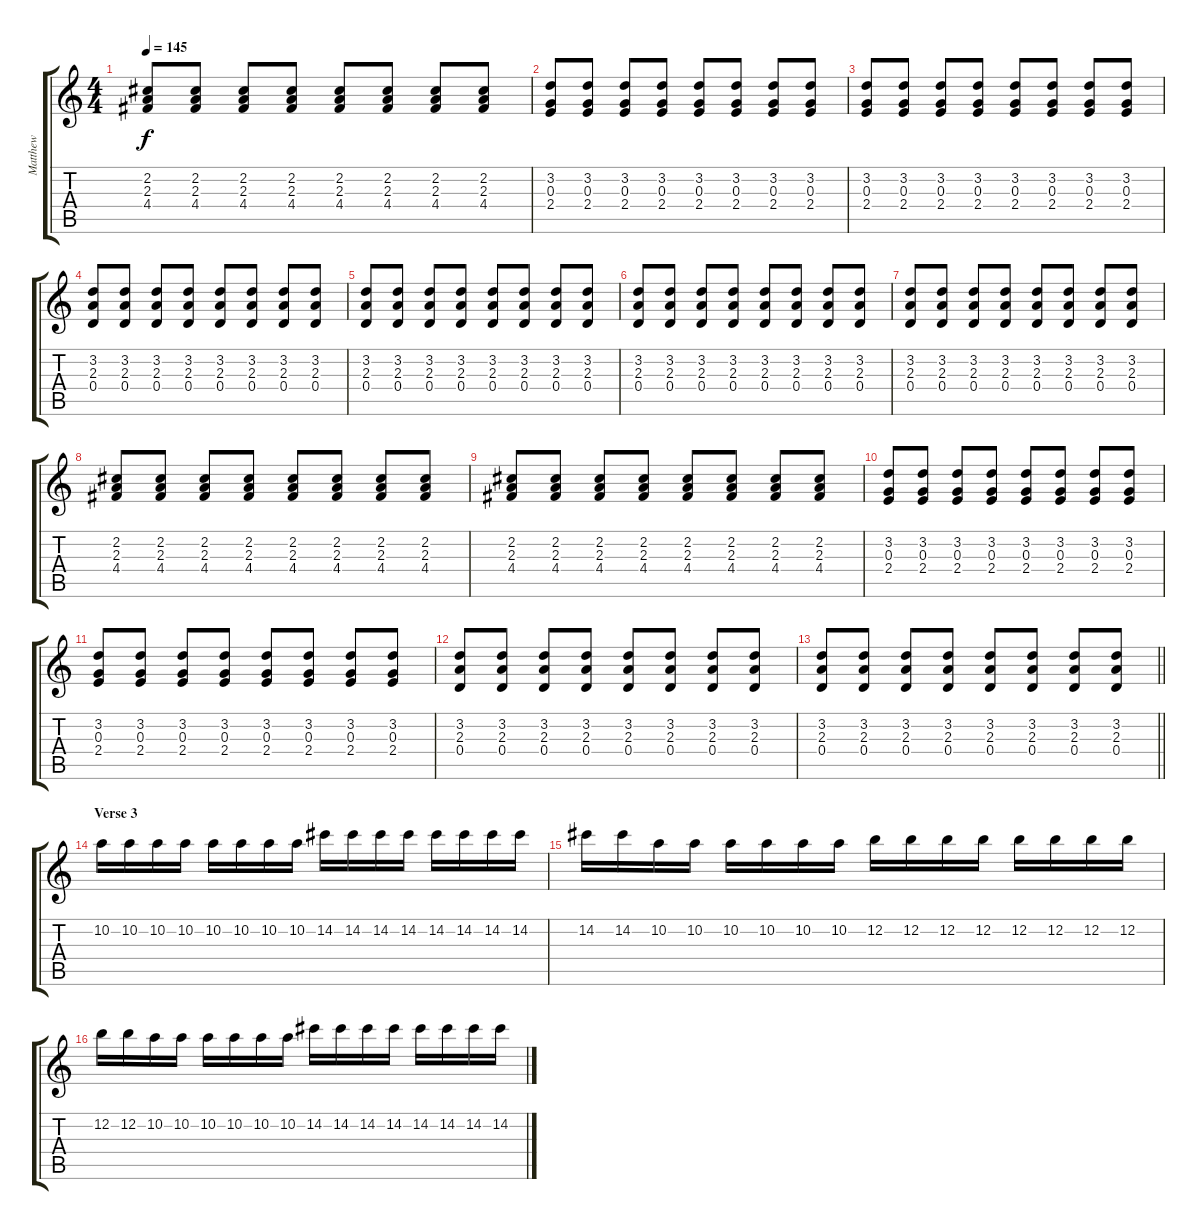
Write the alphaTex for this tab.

\track ("Matthew" "Matthew") {instrument overdrivenguitar}
\staff {score tabs}
\tuning (E4 B3 G3 D3 A2 E2) {hide}
\ts (4 4)
\tempo 145
\clef g2
\ks c
(2.2 2.3 4.4).8{dy f} (2.2 2.3 4.4).8 (2.2 2.3 4.4).8 (2.2 2.3 4.4).8 (2.2 2.3 4.4).8 (2.2 2.3 4.4).8 (2.2 2.3 4.4).8 (2.2 2.3 4.4).8 |
(3.2 0.3 2.4).8 (3.2 0.3 2.4).8 (3.2 0.3 2.4).8 (3.2 0.3 2.4).8 (3.2 0.3 2.4).8 (3.2 0.3 2.4).8 (3.2 0.3 2.4).8 (3.2 0.3 2.4).8 |
(3.2 0.3 2.4).8 (3.2 0.3 2.4).8 (3.2 0.3 2.4).8 (3.2 0.3 2.4).8 (3.2 0.3 2.4).8 (3.2 0.3 2.4).8 (3.2 0.3 2.4).8 (3.2 0.3 2.4).8 |
(3.2 2.3 0.4).8 (3.2 2.3 0.4).8 (3.2 2.3 0.4).8 (3.2 2.3 0.4).8 (3.2 2.3 0.4).8 (3.2 2.3 0.4).8 (3.2 2.3 0.4).8 (3.2 2.3 0.4).8 |
(3.2 2.3 0.4).8 (3.2 2.3 0.4).8 (3.2 2.3 0.4).8 (3.2 2.3 0.4).8 (3.2 2.3 0.4).8 (3.2 2.3 0.4).8 (3.2 2.3 0.4).8 (3.2 2.3 0.4).8 |
(3.2 2.3 0.4).8{instrument overdrivenguitar} (3.2 2.3 0.4).8 (3.2 2.3 0.4).8 (3.2 2.3 0.4).8 (3.2 2.3 0.4).8 (3.2 2.3 0.4).8 (3.2 2.3 0.4).8 (3.2 2.3 0.4).8 |
(3.2 2.3 0.4).8 (3.2 2.3 0.4).8 (3.2 2.3 0.4).8 (3.2 2.3 0.4).8 (3.2 2.3 0.4).8 (3.2 2.3 0.4).8 (3.2 2.3 0.4).8 (3.2 2.3 0.4).8 |
(2.2 2.3 4.4).8 (2.2 2.3 4.4).8 (2.2 2.3 4.4).8 (2.2 2.3 4.4).8 (2.2 2.3 4.4).8 (2.2 2.3 4.4).8 (2.2 2.3 4.4).8 (2.2 2.3 4.4).8 |
(2.2 2.3 4.4).8 (2.2 2.3 4.4).8 (2.2 2.3 4.4).8 (2.2 2.3 4.4).8 (2.2 2.3 4.4).8 (2.2 2.3 4.4).8 (2.2 2.3 4.4).8 (2.2 2.3 4.4).8 |
(3.2 0.3 2.4).8 (3.2 0.3 2.4).8 (3.2 0.3 2.4).8 (3.2 0.3 2.4).8 (3.2 0.3 2.4).8 (3.2 0.3 2.4).8 (3.2 0.3 2.4).8 (3.2 0.3 2.4).8 |
(3.2 0.3 2.4).8 (3.2 0.3 2.4).8 (3.2 0.3 2.4).8 (3.2 0.3 2.4).8 (3.2 0.3 2.4).8 (3.2 0.3 2.4).8 (3.2 0.3 2.4).8 (3.2 0.3 2.4).8 |
(3.2 2.3 0.4).8 (3.2 2.3 0.4).8 (3.2 2.3 0.4).8 (3.2 2.3 0.4).8 (3.2 2.3 0.4).8 (3.2 2.3 0.4).8 (3.2 2.3 0.4).8 (3.2 2.3 0.4).8 |
\barLineRight lightlight
(3.2 2.3 0.4).8 (3.2 2.3 0.4).8 (3.2 2.3 0.4).8 (3.2 2.3 0.4).8 (3.2 2.3 0.4).8 (3.2 2.3 0.4).8 (3.2 2.3 0.4).8 (3.2 2.3 0.4).8 |
\section ("" "Verse 3")
10.2.16{instrument overdrivenguitar} 10.2.16 10.2.16 10.2.16 10.2.16 10.2.16 10.2.16 10.2.16 14.2.16 14.2.16 14.2.16 14.2.16 14.2.16 14.2.16 14.2.16 14.2.16 |
14.2.16 14.2.16 10.2.16 10.2.16 10.2.16 10.2.16 10.2.16 10.2.16 12.2.16 12.2.16 12.2.16 12.2.16 12.2.16 12.2.16 12.2.16 12.2.16 |
12.2.16 12.2.16 10.2.16 10.2.16 10.2.16 10.2.16 10.2.16 10.2.16 14.2.16 14.2.16 14.2.16 14.2.16 14.2.16 14.2.16 14.2.16 14.2.16
